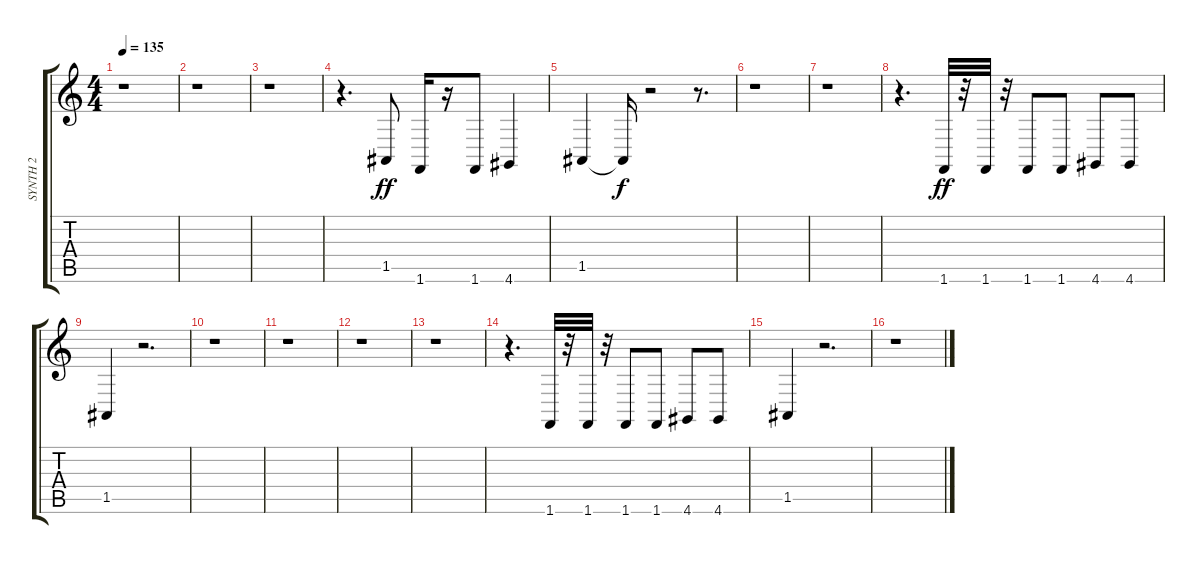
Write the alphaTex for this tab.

\track ("SYNTH 2" "SYNTH 2") {instrument lead2sawtooth}
\staff {score tabs}
\tuning (E4 B3 G3 D3 A2 E2) {hide}
\ts (4 4)
\tempo 135
\clef g2
\ks c
r.1{dy ff} |
r.1 |
r.1 |
r.4{d} 1.5.8 1.6.16 r.16 1.6.8 4.6.4 |
1.5.4 1.5{t}.16{dy f} r.2 r.8{d} |
r.1 |
r.1 |
r.4{d} 1.6.32{dy ff} r.32 1.6.32 r.32 1.6.8 1.6.8 4.6.8 4.6.8 |
1.5.4 r.2{d} |
r.1 |
r.1 |
r.1 |
r.1 |
r.4{d} 1.6.32 r.32 1.6.32 r.32 1.6.8 1.6.8 4.6.8 4.6.8 |
1.5.4 r.2{d} |
r.1
